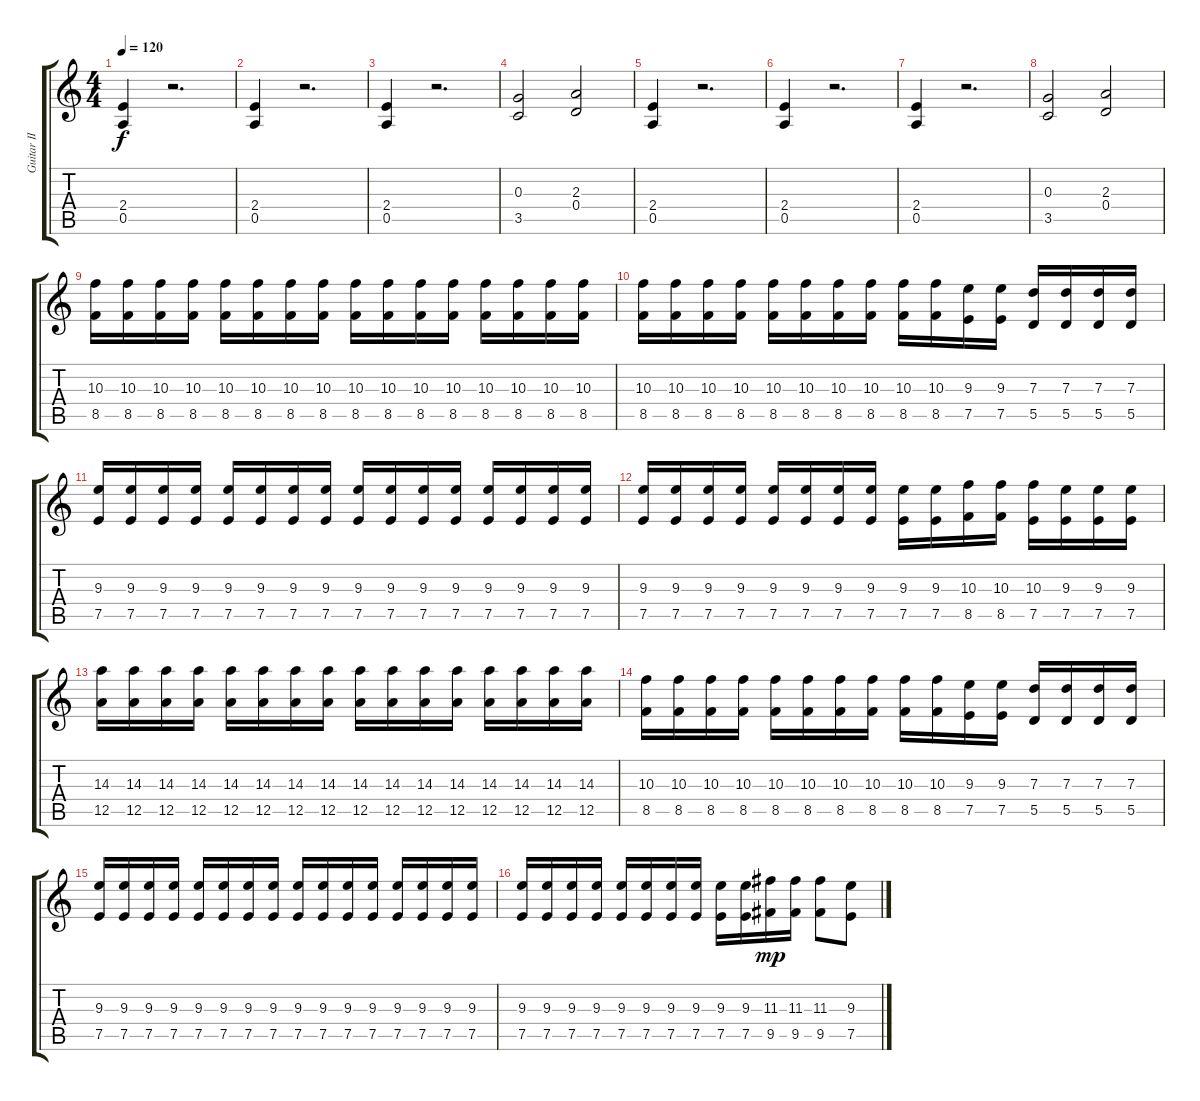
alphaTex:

\track ("Guitar II" "Guitar II") {instrument distortionguitar}
\staff {score tabs}
\tuning (E4 B3 G3 D3 A2 E2) {hide}
\ts (4 4)
\tempo 120
\clef g2
\ks c
(2.4 0.5).4{dy f} r.2{d} |
(2.4 0.5).4 r.2{d} |
(2.4 0.5).4 r.2{d} |
(0.3 3.5).2 (2.3 0.4).2 |
(2.4 0.5).4 r.2{d} |
(2.4 0.5).4 r.2{d} |
(2.4 0.5).4 r.2{d} |
(0.3 3.5).2 (2.3 0.4).2 |
(10.3 8.5).16 (10.3 8.5).16 (10.3 8.5).16 (10.3 8.5).16 (10.3 8.5).16 (10.3 8.5).16 (10.3 8.5).16 (10.3 8.5).16 (10.3 8.5).16 (10.3 8.5).16 (10.3 8.5).16 (10.3 8.5).16 (10.3 8.5).16 (10.3 8.5).16 (10.3 8.5).16 (10.3 8.5).16 |
(10.3 8.5).16 (10.3 8.5).16 (10.3 8.5).16 (10.3 8.5).16 (10.3 8.5).16 (10.3 8.5).16 (10.3 8.5).16 (10.3 8.5).16 (10.3 8.5).16 (10.3 8.5).16 (9.3 7.5).16 (9.3 7.5).16 (7.3 5.5).16 (7.3 5.5).16 (7.3 5.5).16 (7.3 5.5).16 |
(9.3 7.5).16 (9.3 7.5).16 (9.3 7.5).16 (9.3 7.5).16 (9.3 7.5).16 (9.3 7.5).16 (9.3 7.5).16 (9.3 7.5).16 (9.3 7.5).16 (9.3 7.5).16 (9.3 7.5).16 (9.3 7.5).16 (9.3 7.5).16 (9.3 7.5).16 (9.3 7.5).16 (9.3 7.5).16 |
(9.3 7.5).16 (9.3 7.5).16 (9.3 7.5).16 (9.3 7.5).16 (9.3 7.5).16 (9.3 7.5).16 (9.3 7.5).16 (9.3 7.5).16 (9.3 7.5).16 (9.3 7.5).16 (10.3 8.5).16 (10.3 8.5).16 (10.3 7.5).16 (9.3 7.5).16 (9.3 7.5).16 (9.3 7.5).16 |
(14.3 12.5).16 (14.3 12.5).16 (14.3 12.5).16 (14.3 12.5).16 (14.3 12.5).16 (14.3 12.5).16 (14.3 12.5).16 (14.3 12.5).16 (14.3 12.5).16 (14.3 12.5).16 (14.3 12.5).16 (14.3 12.5).16 (14.3 12.5).16 (14.3 12.5).16 (14.3 12.5).16 (14.3 12.5).16 |
(10.3 8.5).16 (10.3 8.5).16 (10.3 8.5).16 (10.3 8.5).16 (10.3 8.5).16 (10.3 8.5).16 (10.3 8.5).16 (10.3 8.5).16 (10.3 8.5).16 (10.3 8.5).16 (9.3 7.5).16 (9.3 7.5).16 (7.3 5.5).16 (7.3 5.5).16 (7.3 5.5).16 (7.3 5.5).16 |
(9.3 7.5).16 (9.3 7.5).16 (9.3 7.5).16 (9.3 7.5).16 (9.3 7.5).16 (9.3 7.5).16 (9.3 7.5).16 (9.3 7.5).16 (9.3 7.5).16 (9.3 7.5).16 (9.3 7.5).16 (9.3 7.5).16 (9.3 7.5).16 (9.3 7.5).16 (9.3 7.5).16 (9.3 7.5).16 |
(9.3 7.5).16 (9.3 7.5).16 (9.3 7.5).16 (9.3 7.5).16 (9.3 7.5).16 (9.3 7.5).16 (9.3 7.5).16 (9.3 7.5).16 (9.3 7.5).16 (9.3 7.5).16 (11.3 9.5).16{dy mp} (11.3 9.5).16 (11.3 9.5).8 (9.3 7.5).8
